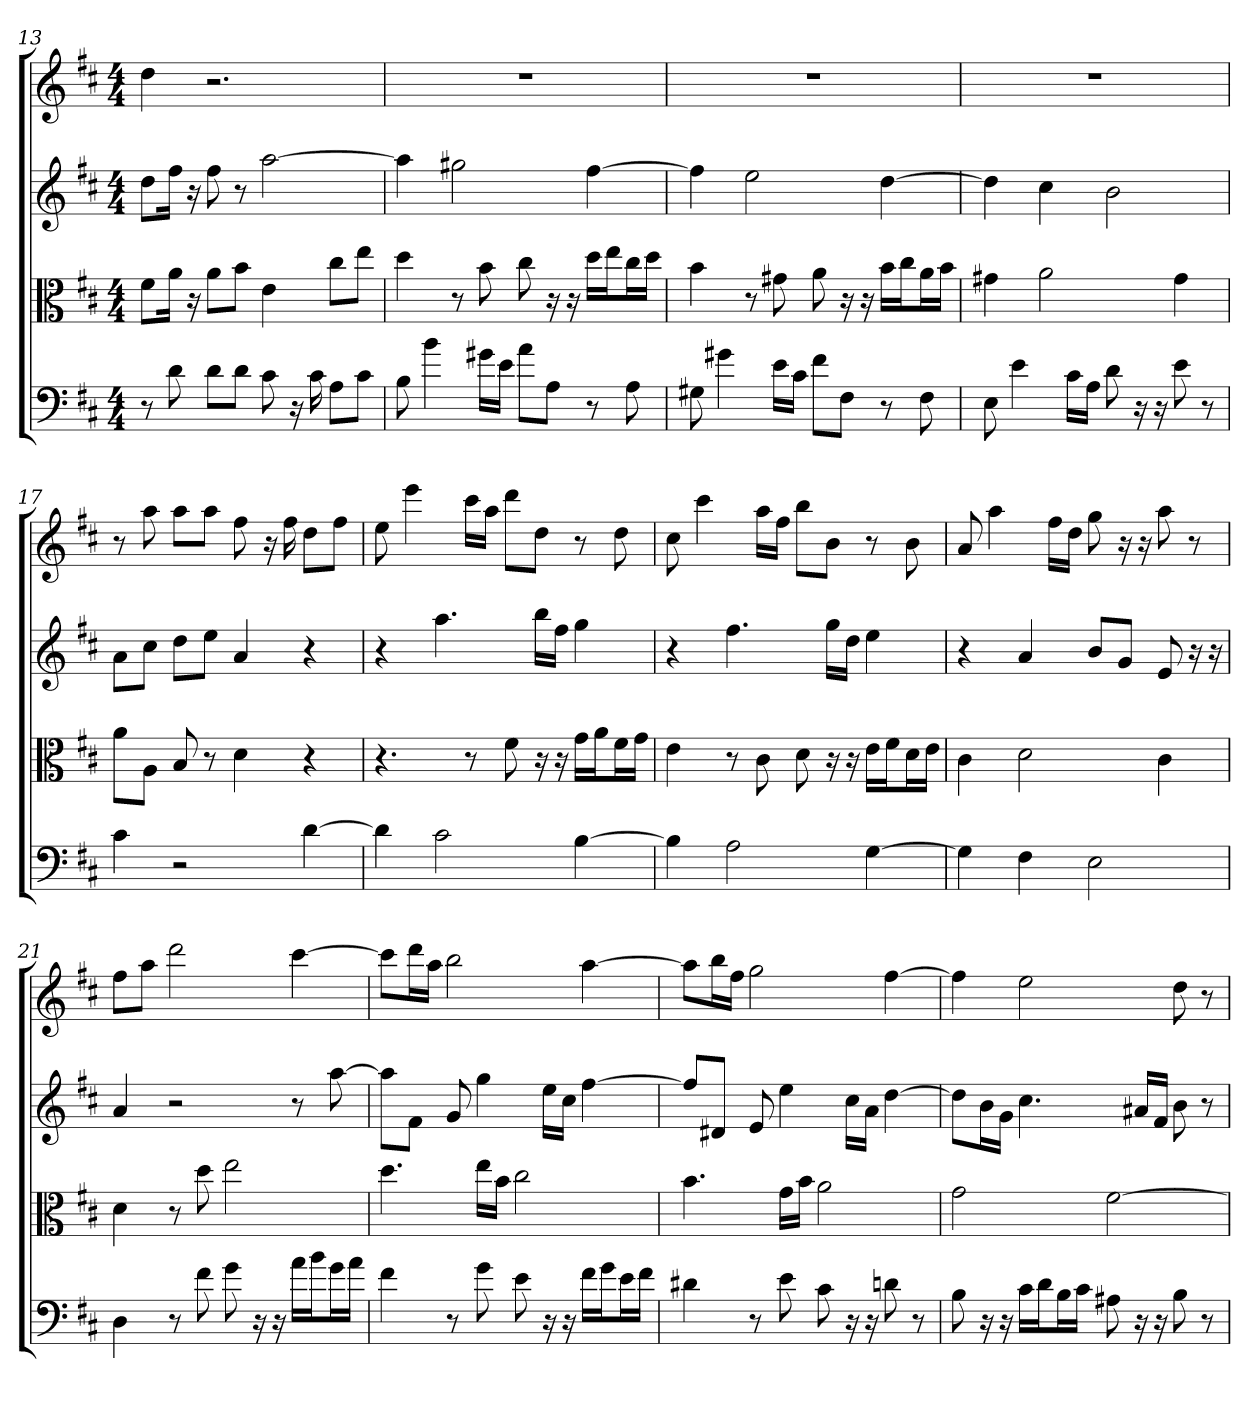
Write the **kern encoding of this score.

**kern	**kern	**kern	**kern
*part4	*part3	*part2	*part1
*staff4	*staff3	*staff2	*staff1
*clefF4	*clefC3	*clefG2	*clefG2
*k[f#c#]	*k[f#c#]	*k[f#c#]	*k[f#c#]
*D:	*D:	*D:	*D:
*M4/4	*M4/4	*M4/4	*M4/4
=13	=13	=13	=13
8r	8f#\L	8dd\L	4dd
8d	16a\Jk	16ff#\Jk	.
.	16r	16r	.
8d\L	8a\L	8ff#	2.r
8d\J	8b\J	8r	.
8c#	4e	[2aa	.
16r	.	.	.
16c#	.	.	.
8A\L	8cc#\L	.	.
8c#\J	8ee\J	.	.
=14	=14	=14	=14
8B	4dd	4aa]	1r
4b	.	.	.
.	8r	2gg#X	.
16g#X\LL	8b	.	.
16e\JJ	.	.	.
8a\L	8cc#	.	.
8A\J	16r	.	.
.	16r	.	.
8r	16dd\LL	[4ff#	.
.	16ee\J	.	.
8A	16cc#\L	.	.
.	16dd\JJ	.	.
=15	=15	=15	=15
8G#X	4b	4ff#]	1r
4g#X	.	.	.
.	8r	2ee	.
16e\LL	8g#X	.	.
16c#\JJ	.	.	.
8f#\L	8a	.	.
8F#\J	16r	.	.
.	16r	.	.
8r	16b\LL	[4dd	.
.	16cc#\J	.	.
8F#	16a\L	.	.
.	16b\JJ	.	.
=16	=16	=16	=16
8E	4g#X	4dd]	1r
4e	.	.	.
.	2a	4cc#	.
16c#\LL	.	.	.
16A\JJ	.	.	.
8d	.	2b	.
16r	.	.	.
16r	.	.	.
8e	4g#	.	.
8r	.	.	.
=17	=17	=17	=17
4c#	8a\L	8a\L	8r
.	8A\J	8cc#\J	8aa
2r	8B	8dd\L	8aa\L
.	8r	8ee\J	8aa\J
.	4d	4a	8ff#
.	.	.	16r
.	.	.	16ff#
[4d	4r	4r	8dd\L
.	.	.	8ff#\J
=18	=18	=18	=18
4d]	4.r	4r	8ee
.	.	.	4eee
2c#	.	4.aa	.
.	8r	.	16ccc#\LL
.	.	.	16aa\JJ
.	8f#	.	8ddd\L
.	16r	16bb\LL	8dd\J
.	16r	16ff#\JJ	.
[4B	16g\LL	4gg	8r
.	16a\J	.	.
.	16f#\L	.	8dd
.	16g\JJ	.	.
=19	=19	=19	=19
4B]	4e	4r	8cc#
.	.	.	4ccc#
2A	8r	4.ff#	.
.	8c#	.	16aa\LL
.	.	.	16ff#\JJ
.	8d	.	8bb\L
.	16r	16gg\LL	8b\J
.	16r	16dd\JJ	.
[4G	16e\LL	4ee	8r
.	16f#\J	.	.
.	16d\L	.	8b
.	16e\JJ	.	.
=20	=20	=20	=20
4G]	4c#	4r	8a
.	.	.	4aa
4F#	2d	4a	.
.	.	.	16ff#\LL
.	.	.	16dd\JJ
2E	.	8b/L	8gg
.	.	8g/J	16r
.	.	.	16r
.	4c#	8e	8aa
.	.	16r	8r
.	.	16r	.
=21	=21	=21	=21
4D	4d	4a	8ff#\L
.	.	.	8aa\J
8r	8r	2r	2ddd
8f#	8dd	.	.
8g	2ee	.	.
16r	.	.	.
16r	.	.	.
16a\LL	.	8r	[4ccc#
16b\J	.	.	.
16g\L	.	[8aa	.
16a\JJ	.	.	.
=22	=22	=22	=22
4f#	4.dd	8aa\L]	8ccc#\L]
.	.	8f#\J	16ddd\L
.	.	.	16aa\JJ
8r	.	8g	2bb
8g	16ee\LL	4gg	.
.	16b\JJ	.	.
8e	2cc#	.	.
16r	.	16ee\LL	.
16r	.	16cc#\JJ	.
16f#\LL	.	[4ff#	[4aa
16g\J	.	.	.
16e\L	.	.	.
16f#\JJ	.	.	.
=23	=23	=23	=23
4d#X	4.b	8ff#/L]	8aa\L]
.	.	8d#X/J	16bb\L
.	.	.	16ff#\JJ
8r	.	8e	2gg
8e	16g\LL	4ee	.
.	16b\JJ	.	.
8c#	2a	.	.
16r	.	16cc#\LL	.
16r	.	16a\JJ	.
8dn	.	[4dd	[4ff#
8r	.	.	.
=24	=24	=24	=24
8B	2g	8dd\L]	4ff#]
16r	.	16b\L	.
16r	.	16g\JJ	.
16c#\LL	.	4.cc#	2ee
16d\J	.	.	.
16B\L	.	.	.
16c#\JJ	.	.	.
8A#X	[2f#	.	.
16r	.	16a#X/LL	.
16r	.	16f#/JJ	.
8B	.	8b	8dd
8r	.	8r	8r
=	=	=	=
*-	*-	*-	*-
